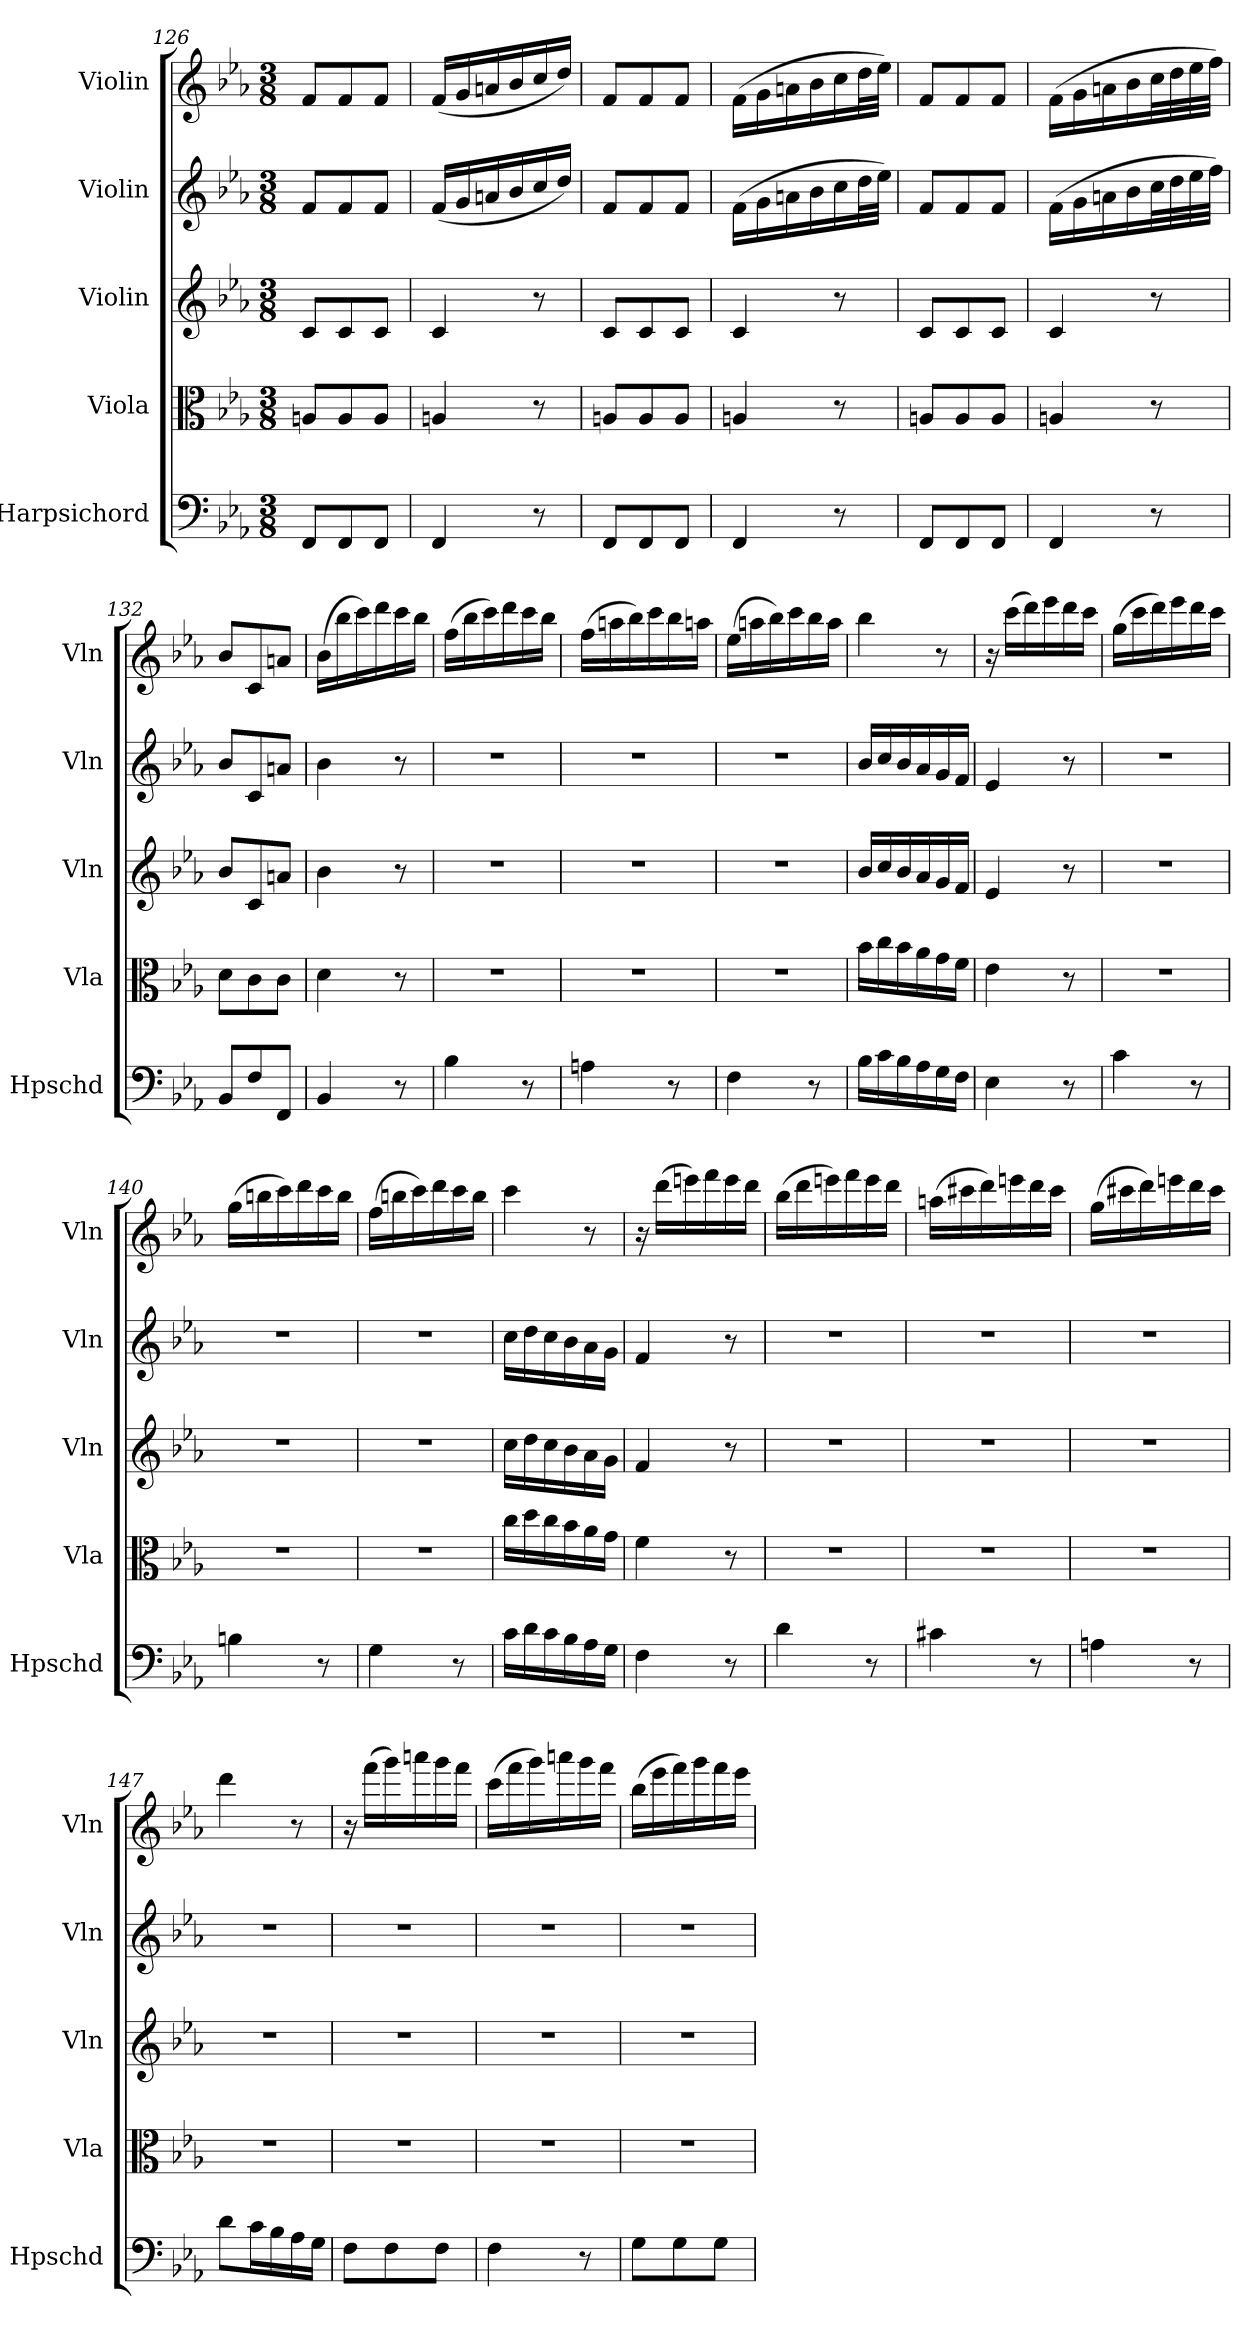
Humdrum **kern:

**kern	**kern	**kern	**kern	**kern
*part5	*part4	*part3	*part2	*part1
*staff5	*staff4	*staff3	*staff2	*staff1
*I"Harpsichord	*I"Viola	*I"Violin	*I"Violin	*I"Violin
*I'Hpschd	*I'Vla	*I'Vln	*I'Vln	*I'Vln
*clefF4	*clefC3	*clefG2	*clefG2	*clefG2
*k[b-e-a-]	*k[b-e-a-]	*k[b-e-a-]	*k[b-e-a-]	*k[b-e-a-]
*E-:	*E-:	*E-:	*E-:	*E-:
*M3/8	*M3/8	*M3/8	*M3/8	*M3/8
=126	=126	=126	=126	=126
8FF/L	8An/L	8c/L	8f/L	8f/L
8FF/	8A/	8c/	8f/	8f/
8FF/J	8A/J	8c/J	8f/J	8f/J
=127	=127	=127	=127	=127
4FF/	4An/	4c/	(16f/LL	(16f/LL
.	.	.	16g/	16g/
.	.	.	16an/	16an/
.	.	.	16b-/	16b-/
8r	8r	8r	16cc/	16cc/
.	.	.	16dd/JJ)	16dd/JJ)
=128	=128	=128	=128	=128
8FF/L	8An/L	8c/L	8f/L	8f/L
8FF/	8A/	8c/	8f/	8f/
8FF/J	8A/J	8c/J	8f/J	8f/J
=129	=129	=129	=129	=129
4FF/	4An/	4c/	(16f\LL	(16f\LL
.	.	.	16g\	16g\
.	.	.	16an\	16an\
.	.	.	16b-\	16b-\
8r	8r	8r	16cc\	16cc\
.	.	.	32dd\L	32dd\L
.	.	.	32ee-\JJJ)	32ee-\JJJ)
=130	=130	=130	=130	=130
8FF/L	8An/L	8c/L	8f/L	8f/L
8FF/	8A/	8c/	8f/	8f/
8FF/J	8A/J	8c/J	8f/J	8f/J
=131	=131	=131	=131	=131
4FF/	4An/	4c/	(16f\LL	(16f\LL
.	.	.	16g\	16g\
.	.	.	16an\	16an\
.	.	.	16b-\	16b-\
8r	8r	8r	32cc\L	32cc\L
.	.	.	32dd\	32dd\
.	.	.	32ee-\	32ee-\
.	.	.	32ff\JJJ)	32ff\JJJ)
=132	=132	=132	=132	=132
8BB-/L	8d\L	8b-/L	8b-/L	8b-/L
8F/	8c\	8c/	8c/	8c/
8FF/J	8c\J	8an/J	8an/J	8an/J
=133	=133	=133	=133	=133
4BB-/	4d\	4b-\	4b-\	(16b-\LL
.	.	.	.	16bb-\
.	.	.	.	16ccc\)
.	.	.	.	16ddd\
8r	8r	8r	8r	16ccc\
.	.	.	.	16bb-\JJ
=134	=134	=134	=134	=134
4B-\	4.r	4.r	4.r	(16ff\LL
.	.	.	.	16bb-\
.	.	.	.	16ccc\)
.	.	.	.	16ddd\
8r	.	.	.	16ccc\
.	.	.	.	16bb-\JJ
=135	=135	=135	=135	=135
4An\	4.r	4.r	4.r	(16ff\LL
.	.	.	.	16aan\
.	.	.	.	16bb-\)
.	.	.	.	16ccc\
8r	.	.	.	16bb-\
.	.	.	.	16aan\JJ
=136	=136	=136	=136	=136
4F\	4.r	4.r	4.r	(16ee-\LL
.	.	.	.	16aan\
.	.	.	.	16bb-\)
.	.	.	.	16ccc\
8r	.	.	.	16bb-\
.	.	.	.	16aa\JJ
=137	=137	=137	=137	=137
16B-\LL	16b-\LL	16b-/LL	16b-/LL	4bb-\
16c\	16cc\	16cc/	16cc/	.
16B-\	16b-\	16b-/	16b-/	.
16A-\	16a-\	16a-/	16a-/	.
16G\	16g\	16g/	16g/	8r
16F\JJ	16f\JJ	16f/JJ	16f/JJ	.
=138	=138	=138	=138	=138
4E-\	4e-\	4e-/	4e-/	16r
.	.	.	.	(16ccc\LL
.	.	.	.	16ddd\)
.	.	.	.	16eee-\
8r	8r	8r	8r	16ddd\
.	.	.	.	16ccc\JJ
=139	=139	=139	=139	=139
4c\	4.r	4.r	4.r	(16gg\LL
.	.	.	.	16ccc\
.	.	.	.	16ddd\)
.	.	.	.	16eee-\
8r	.	.	.	16ddd\
.	.	.	.	16ccc\JJ
=140	=140	=140	=140	=140
4Bn\	4.r	4.r	4.r	(16gg\LL
.	.	.	.	16bbn\
.	.	.	.	16ccc\)
.	.	.	.	16ddd\
8r	.	.	.	16ccc\
.	.	.	.	16bb\JJ
=141	=141	=141	=141	=141
4G\	4.r	4.r	4.r	(16ff\LL
.	.	.	.	16bbn\
.	.	.	.	16ccc\)
.	.	.	.	16ddd\
8r	.	.	.	16ccc\
.	.	.	.	16bb\JJ
=142	=142	=142	=142	=142
16c\LL	16cc\LL	16cc\LL	16cc\LL	4ccc\
16d\	16dd\	16dd\	16dd\	.
16c\	16cc\	16cc\	16cc\	.
16B-\	16b-\	16b-\	16b-\	.
16A-\	16a-\	16a-\	16a-\	8r
16G\JJ	16g\JJ	16g\JJ	16g\JJ	.
=143	=143	=143	=143	=143
4F\	4f\	4f/	4f/	16r
.	.	.	.	(16ddd\LL
.	.	.	.	16eeen\)
.	.	.	.	16fff\
8r	8r	8r	8r	16eee\
.	.	.	.	16ddd\JJ
=144	=144	=144	=144	=144
4d\	4.r	4.r	4.r	(16bb-\LL
.	.	.	.	16ddd\
.	.	.	.	16eeen\)
.	.	.	.	16fff\
8r	.	.	.	16eee\
.	.	.	.	16ddd\JJ
=145	=145	=145	=145	=145
4c#X\	4.r	4.r	4.r	(16aan\LL
.	.	.	.	16ccc#X\
.	.	.	.	16ddd\)
.	.	.	.	16eeen\
8r	.	.	.	16ddd\
.	.	.	.	16ccc#\JJ
=146	=146	=146	=146	=146
4An\	4.r	4.r	4.r	(16gg\LL
.	.	.	.	16ccc#X\
.	.	.	.	16ddd\)
.	.	.	.	16eeen\
8r	.	.	.	16ddd\
.	.	.	.	16ccc#\JJ
=147	=147	=147	=147	=147
8d\L	4.r	4.r	4.r	4ddd\
16c\L	.	.	.	.
16B-\	.	.	.	.
16A-\	.	.	.	8r
16G\JJ	.	.	.	.
=148	=148	=148	=148	=148
8F\L	4.r	4.r	4.r	16r
.	.	.	.	(16fff\LL
8F\	.	.	.	16ggg\)
.	.	.	.	16aaan\
8F\J	.	.	.	16ggg\
.	.	.	.	16fff\JJ
=149	=149	=149	=149	=149
4F\	4.r	4.r	4.r	(16ccc\LL
.	.	.	.	16fff\
.	.	.	.	16ggg\)
.	.	.	.	16aaan\
8r	.	.	.	16ggg\
.	.	.	.	16fff\JJ
=150	=150	=150	=150	=150
8G\L	4.r	4.r	4.r	(16bb-\LL
.	.	.	.	16eee-\
8G\	.	.	.	16fff\)
.	.	.	.	16ggg\
8G\J	.	.	.	16fff\
.	.	.	.	16eee-\JJ
=	=	=	=	=
*-	*-	*-	*-	*-
